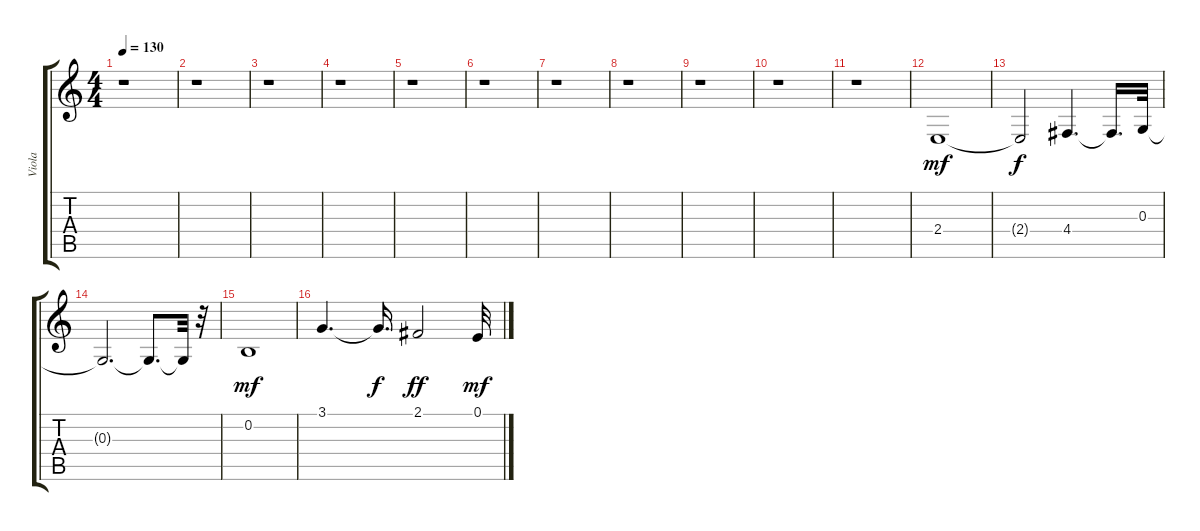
\track ("Viola" "Viola") {instrument viola}
\staff {score tabs}
\tuning (E4 B3 G3 D3 A2 E2) {hide}
\ts (4 4)
\tempo 130
\clef g2
\ks c
r.1{dy mf} |
r.1 |
r.1 |
r.1 |
r.1 |
r.1 |
r.1 |
r.1 |
r.1 |
r.1 |
r.1 |
2.4.1 |
2.4{t}.2{dy f} 4.4.4{d} 4.4{t}.16{d} 0.3.32 |
0.3{t}.2{d} 0.3{t}.8{d} 0.3{t}.32 r.32 |
0.2.1{dy mf} |
3.1.4{d} 3.1{t}.16{d dy f} 2.1.2{dy ff} 0.1.32{dy mf}
